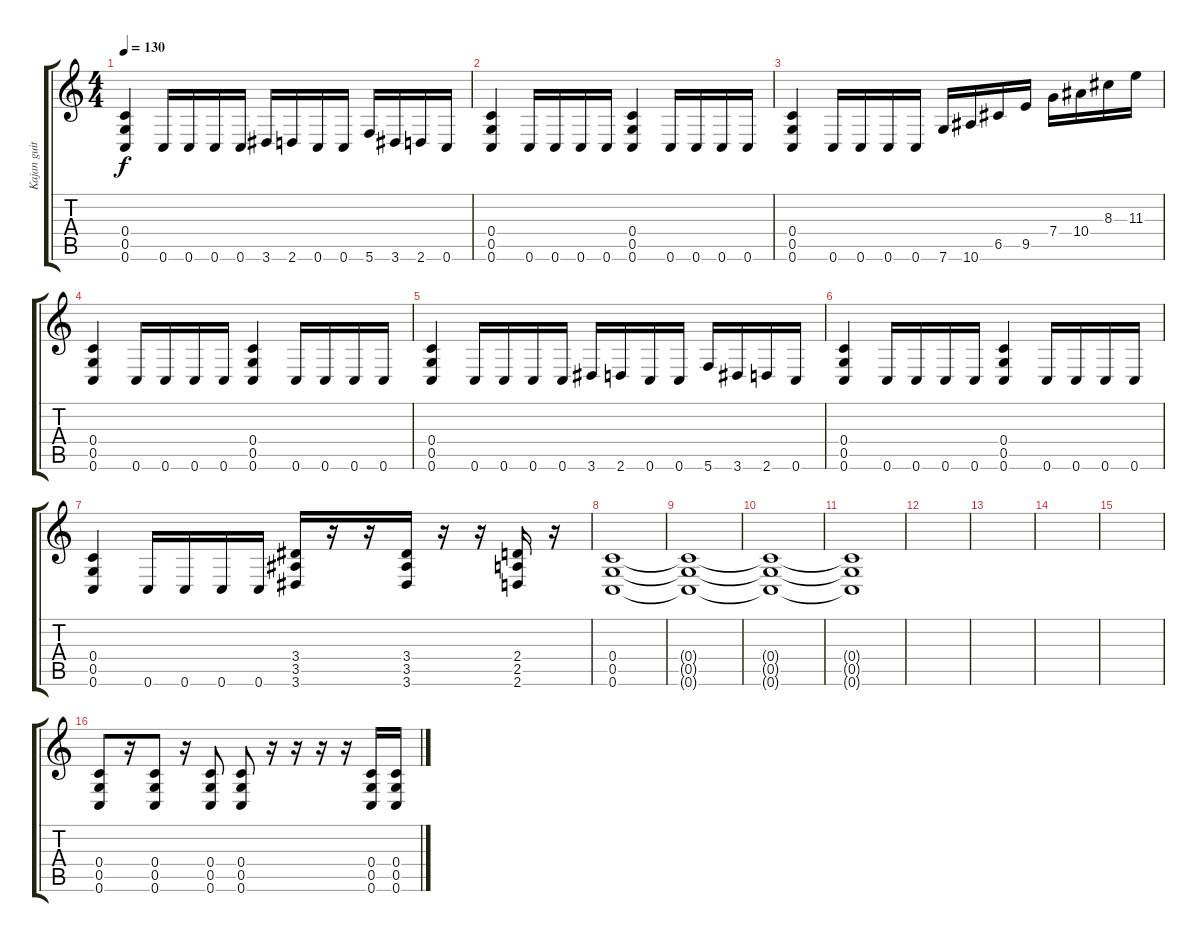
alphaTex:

\track ("Kajan guitar 2" "Kajan guit") {instrument distortionguitar}
\staff {score tabs}
\tuning (D4 A3 F3 C3 G2 C2) {hide}
\ts (4 4)
\tempo 130
\clef g2
\ks c
(0.4 0.5 0.6).4{dy f} 0.6.16 0.6.16 0.6.16 0.6.16 3.6.16 2.6.16 0.6.16 0.6.16 5.6.16 3.6.16 2.6.16 0.6.16 |
(0.4 0.5 0.6).4 0.6.16 0.6.16 0.6.16 0.6.16 (0.4 0.5 0.6).4 0.6.16 0.6.16 0.6.16 0.6.16 |
(0.4 0.5 0.6).4 0.6.16 0.6.16 0.6.16 0.6.16 7.6.16 10.6.16 6.5.16 9.5.16 7.4.16 10.4.16 8.3.16 11.3.16 |
(0.4 0.5 0.6).4 0.6.16 0.6.16 0.6.16 0.6.16 (0.4 0.5 0.6).4 0.6.16 0.6.16 0.6.16 0.6.16 |
(0.4 0.5 0.6).4 0.6.16 0.6.16 0.6.16 0.6.16 3.6.16 2.6.16 0.6.16 0.6.16 5.6.16 3.6.16 2.6.16 0.6.16 |
(0.4 0.5 0.6).4 0.6.16 0.6.16 0.6.16 0.6.16 (0.4 0.5 0.6).4 0.6.16 0.6.16 0.6.16 0.6.16 |
(0.4 0.5 0.6).4 0.6.16 0.6.16 0.6.16 0.6.16 (3.4 3.5 3.6).16 r.16 r.16 (3.4 3.5 3.6).16 r.16 r.16 (2.4 2.5 2.6).16 r.16 |
(0.4 0.5 0.6).1 |
(0.4{t} 0.5{t} 0.6{t}).1 |
(0.4{t} 0.5{t} 0.6{t}).1 |
(0.4{t} 0.5{t} 0.6{t}).1 |
|
|
|
|
(0.4 0.5 0.6).8 r.16 (0.4 0.5 0.6).8 r.16 (0.4 0.5 0.6).8 (0.4 0.5 0.6).8 r.16 r.16 r.16 r.16 (0.4 0.5 0.6).16 (0.4 0.5 0.6).16
